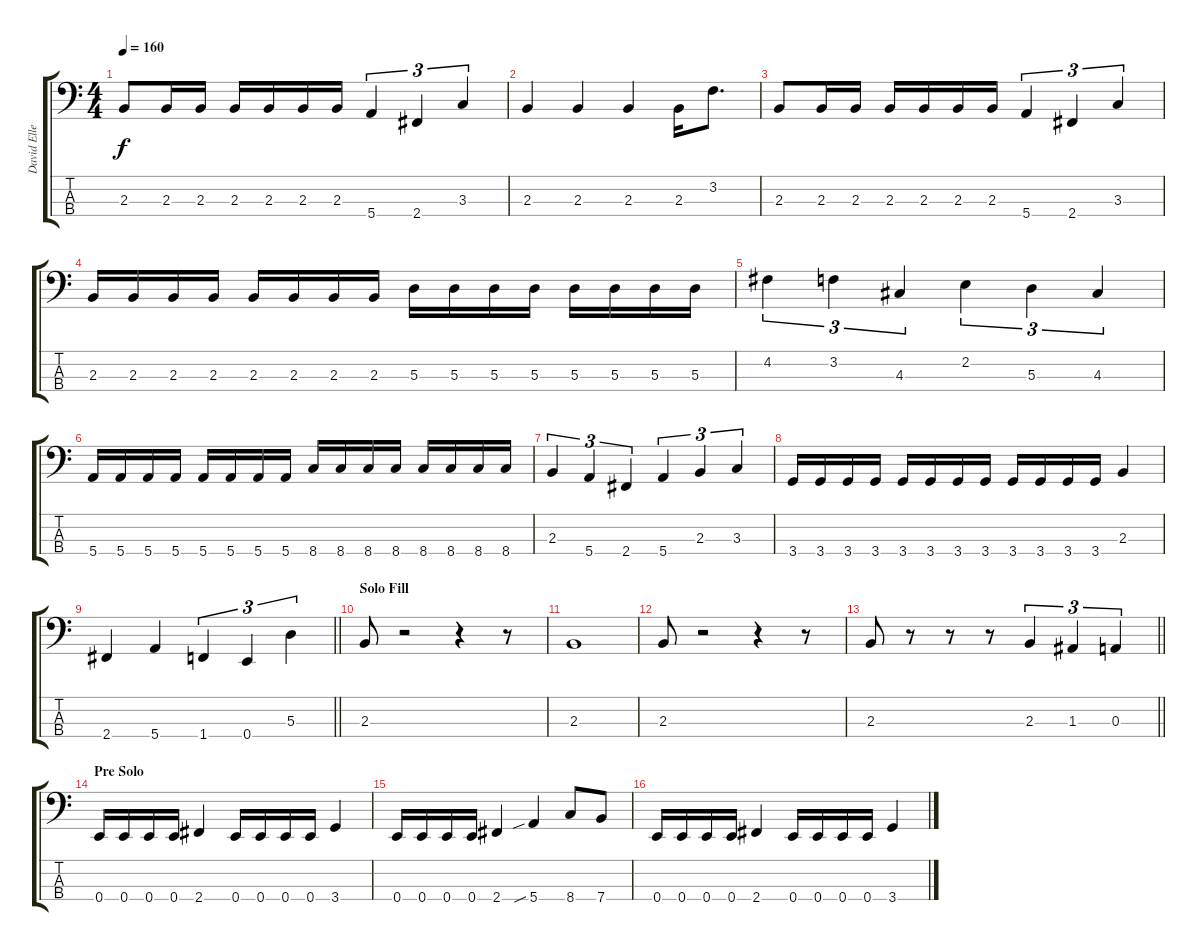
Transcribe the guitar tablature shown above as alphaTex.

\track ("David Ellefson" "David Elle") {instrument electricbasspick}
\staff {score tabs}
\tuning (G2 D2 A1 E1) {hide}
\ts (4 4)
\tempo 160
\clef f4
\ks c
2.3.8{dy f} 2.3.16 2.3.16 2.3.16 2.3.16 2.3.16 2.3.16 5.4.4{tu (3 2)} 2.4.4{tu (3 2)} 3.3.4{tu (3 2)} |
2.3.4 2.3.4 2.3.4 2.3.16 3.2.8{d} |
2.3.8 2.3.16 2.3.16 2.3.16 2.3.16 2.3.16 2.3.16 5.4.4{tu (3 2)} 2.4.4{tu (3 2)} 3.3.4{tu (3 2)} |
2.3.16 2.3.16 2.3.16 2.3.16 2.3.16 2.3.16 2.3.16 2.3.16 5.3.16 5.3.16 5.3.16 5.3.16 5.3.16 5.3.16 5.3.16 5.3.16 |
4.2.4{tu (3 2)} 3.2.4{tu (3 2)} 4.3.4{tu (3 2)} 2.2.4{tu (3 2)} 5.3.4{tu (3 2)} 4.3.4{tu (3 2)} |
5.4.16 5.4.16 5.4.16 5.4.16 5.4.16 5.4.16 5.4.16 5.4.16 8.4.16 8.4.16 8.4.16 8.4.16 8.4.16 8.4.16 8.4.16 8.4.16 |
2.3.4{tu (3 2)} 5.4.4{tu (3 2)} 2.4.4{tu (3 2)} 5.4.4{tu (3 2)} 2.3.4{tu (3 2)} 3.3.4{tu (3 2)} |
3.4.16 3.4.16 3.4.16 3.4.16 3.4.16 3.4.16 3.4.16 3.4.16 3.4.16 3.4.16 3.4.16 3.4.16 2.3.4 |
\barLineRight lightlight
2.4.4 5.4.4 1.4.4{tu (3 2)} 0.4.4{tu (3 2)} 5.3.4{tu (3 2)} |
\section ("" "Solo Fill")
2.3.8 r.2 r.4 r.8 |
2.3.1 |
2.3.8 r.2 r.4 r.8 |
\barLineRight lightlight
2.3.8 r.8 r.8 r.8 2.3.4{tu (3 2)} 1.3.4{tu (3 2)} 0.3.4{tu (3 2)} |
\section ("" "Pre Solo")
0.4.16 0.4.16 0.4.16 0.4.16 2.4.4 0.4.16 0.4.16 0.4.16 0.4.16 3.4.4 |
0.4.16 0.4.16 0.4.16 0.4.16 2.4.4 5.4{sib}.4 8.4.8 7.4.8 |
0.4.16 0.4.16 0.4.16 0.4.16 2.4.4 0.4.16 0.4.16 0.4.16 0.4.16 3.4.4
